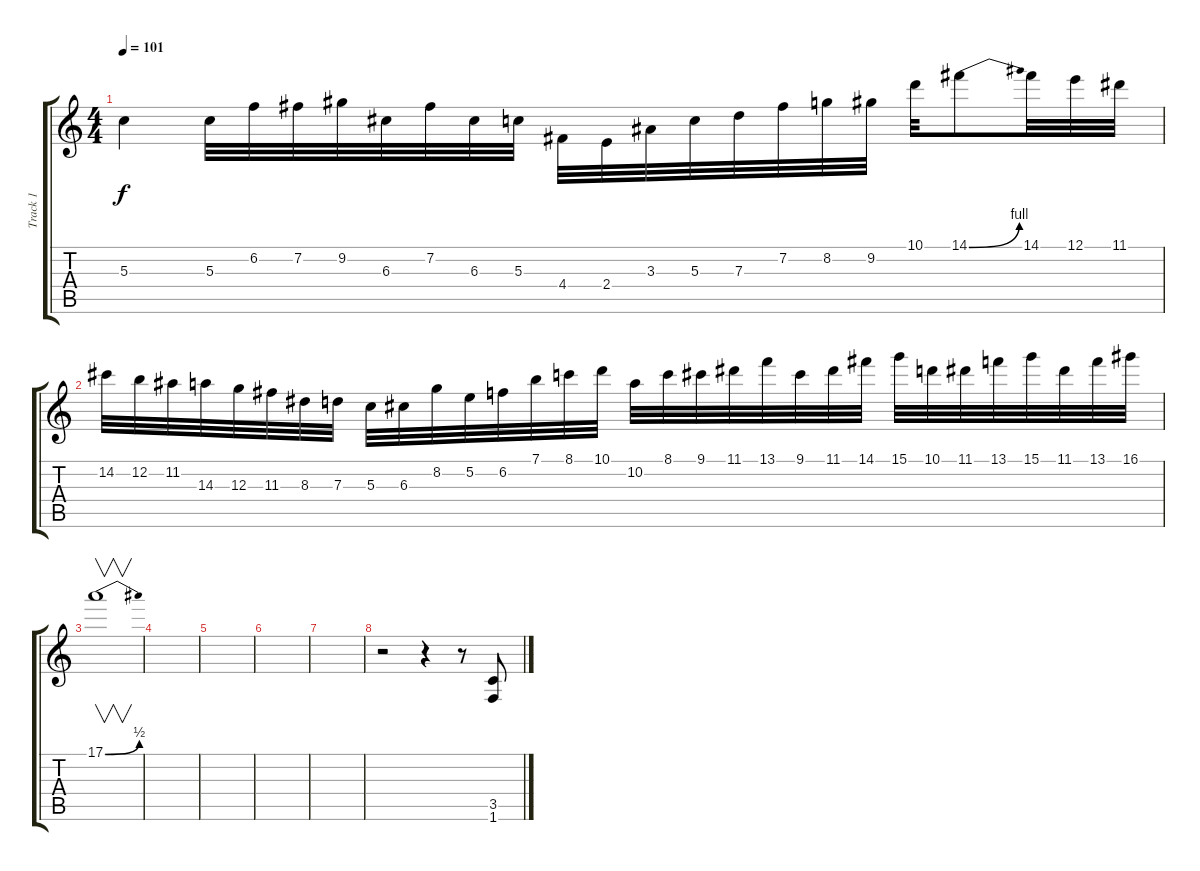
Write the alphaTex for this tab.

\track ("Track 1" "Track 1") {instrument distortionguitar}
\staff {score tabs}
\tuning (E4 B3 G3 D3 A2 E2) {hide}
\ts (4 4)
\tempo 101
\clef g2
\ks c
5.3.4{dy f} 5.3.32 6.2.32 7.2.32 9.2.32 6.3.32 7.2.32 6.3.32 5.3.32 4.4.32 2.4.32 3.3.32 5.3.32 7.3.32 7.2.32 8.2.32 9.2.32 10.1.32 14.1{be (bend 0 0 60 4)}.8 14.1.32 12.1.32 11.1.32 |
14.2.32 12.2.32 11.2.32 14.3.32 12.3.32 11.3.32 8.3.32 7.3.32 5.3.32 6.3.32 8.2.32 5.2.32 6.2.32 7.1.32 8.1.32 10.1.32 10.2.32 8.1.32 9.1.32 11.1.32 13.1.32 9.1.32 11.1.32 14.1.32 15.1.32 10.1.32 11.1.32 13.1.32 15.1.32 11.1.32 13.1.32 16.1.32 |
17.1{be (bend 0 0 60 2)}.1{v} |
|
|
|
|
r.2 r.4 r.8 (3.5 1.6).8
